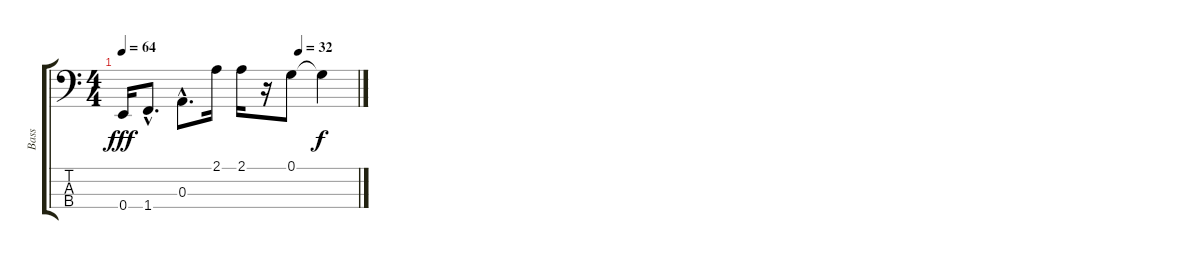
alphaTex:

\track ("Bass" "Bass") {instrument electricbassfinger}
\staff {score tabs}
\tuning (G2 D2 A1 E1) {hide}
\ts (4 4)
\tempo 64
\tempo (32 0.75)
\clef f4
\ks c
0.4.16{dy fff} 1.4{hac}.8{d} 0.3{hac}.8{d} 2.1.16 2.1.16 r.16 0.1.8 0.1{t}.4{dy f}
